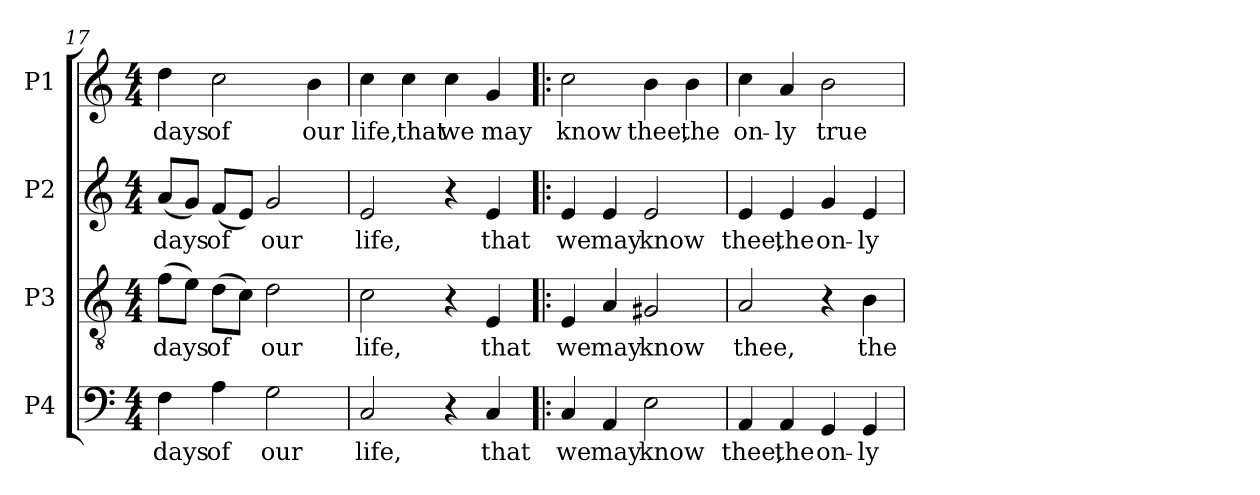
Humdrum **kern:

**kern	**text	**kern	**text	**kern	**text	**kern	**text
*part4	*part4	*part3	*part3	*part2	*part2	*part1	*part1
*staff4	*staff4	*staff3	*staff3	*staff2	*staff2	*staff1	*staff1
*I"P4	*	*I"P3	*	*I"P2	*	*I"P1	*
*clefF4	*	*clefGv2	*	*clefG2	*	*clefG2	*
*	*	*ITrd7c12	*	*	*	*	*
*k[]	*	*k[]	*	*k[]	*	*k[]	*
*C:	*	*C:	*	*C:	*	*C:	*
*M4/4	*	*M4/4	*	*M4/4	*	*M4/4	*
=17	=17	=17	=17	=17	=17	=17	=17
!	!LO:LY:b:color=#000000	!	!	!	!	!	!
!	!	!	!LO:LY:b:color=#000000	!	!	!	!
!	!	!	!	!	!LO:LY:b:color=#000000	!	!
!	!	!	!	!	!	!	!LO:LY:b:color=#000000
4Fi\	days	(8Fi\L	days	(8ai/L	days	4ddi\	days
.	.	8Ei\J)	.	8gi/J)	.	.	.
!	!LO:LY:b:color=#000000	!	!	!	!	!	!
!	!	!	!LO:LY:b:color=#000000	!	!	!	!
!	!	!	!	!	!LO:LY:b:color=#000000	!	!
!	!	!	!	!	!	!	!LO:LY:b:color=#000000
4Ai\	of	(8Di\L	of	(8fi/L	of	2cci\	of
.	.	8Ci\J)	.	8ei/J)	.	.	.
!	!LO:LY:b:color=#000000	!	!	!	!	!	!
!	!	!	!LO:LY:b:color=#000000	!	!	!	!
!	!	!	!	!	!LO:LY:b:color=#000000	!	!
2Gi\	our	2Di\	our	2gi/	our	.	.
!	!	!	!	!	!	!	!LO:LY:b:color=#000000
.	.	.	.	.	.	4bi\	our
=18	=18	=18	=18	=18	=18	=18	=18
!	!LO:LY:b:color=#000000	!	!	!	!	!	!
!	!	!	!LO:LY:b:color=#000000	!	!	!	!
!	!	!	!	!	!LO:LY:b:color=#000000	!	!
!	!	!	!	!	!	!	!LO:LY:b:color=#000000
2Ci/	life,	2Ci\	life,	2ei/	life,	4cci\	life,
!	!	!	!	!	!	!	!LO:LY:b:color=#000000
.	.	.	.	.	.	4cci\	that
!	!	!	!	!	!	!	!LO:LY:b:color=#000000
4r	.	4r	.	4r	.	4cci\	we
!	!LO:LY:b:color=#000000	!	!	!	!	!	!
!	!	!	!LO:LY:b:color=#000000	!	!	!	!
!	!	!	!	!	!LO:LY:b:color=#000000	!	!
!	!	!	!	!	!	!	!LO:LY:b:color=#000000
4Ci/	that	4EEi/	that	4ei/	that	4gi/	may
=19!|:	=19!|:	=19!|:	=19!|:	=19!|:	=19!|:	=19!|:	=19!|:
!	!LO:LY:b:color=#000000	!	!	!	!	!	!
!	!	!	!LO:LY:b:color=#000000	!	!	!	!
!	!	!	!	!	!LO:LY:b:color=#000000	!	!
!	!	!	!	!	!	!	!LO:LY:b:color=#000000
4Ci/	we	4EEi/	we	4ei/	we	2cci\	know
!	!LO:LY:b:color=#000000	!	!	!	!	!	!
!	!	!	!LO:LY:b:color=#000000	!	!	!	!
!	!	!	!	!	!LO:LY:b:color=#000000	!	!
4AAi/	may	4AAi/	may	4ei/	may	.	.
!	!LO:LY:b:color=#000000	!	!	!	!	!	!
!	!	!	!LO:LY:b:color=#000000	!	!	!	!
!	!	!	!	!	!LO:LY:b:color=#000000	!	!
!	!	!	!	!	!	!	!LO:LY:b:color=#000000
2Ei\	know	2GG#Xi/	know	2ei/	know	4bi\	thee,
!	!	!	!	!	!	!	!LO:LY:b:color=#000000
.	.	.	.	.	.	4bi\	the
=20	=20	=20	=20	=20	=20	=20	=20
!	!LO:LY:b:color=#000000	!	!	!	!	!	!
!	!	!	!LO:LY:b:color=#000000	!	!	!	!
!	!	!	!	!	!LO:LY:b:color=#000000	!	!
!	!	!	!	!	!	!	!LO:LY:b:color=#000000
4AAi/	thee,	2AAi/	thee,	4ei/	thee,	4cci\	on-
!	!LO:LY:b:color=#000000	!	!	!	!	!	!
!	!	!	!	!	!LO:LY:b:color=#000000	!	!
!	!	!	!	!	!	!	!LO:LY:b:color=#000000
4AAi/	the	.	.	4ei/	the	4ai/	-ly
!	!LO:LY:b:color=#000000	!	!	!	!	!	!
!	!	!	!	!	!LO:LY:b:color=#000000	!	!
!	!	!	!	!	!	!	!LO:LY:b:color=#000000
4GGi/	on-	4r	.	4gi/	on-	2bi\	true
!	!LO:LY:b:color=#000000	!	!	!	!	!	!
!	!	!	!LO:LY:b:color=#000000	!	!	!	!
!	!	!	!	!	!LO:LY:b:color=#000000	!	!
4GGi/	-ly	4BBi\	the	4ei/	-ly	.	.
=	=	=	=	=	=	=	=
*-	*-	*-	*-	*-	*-	*-	*-
